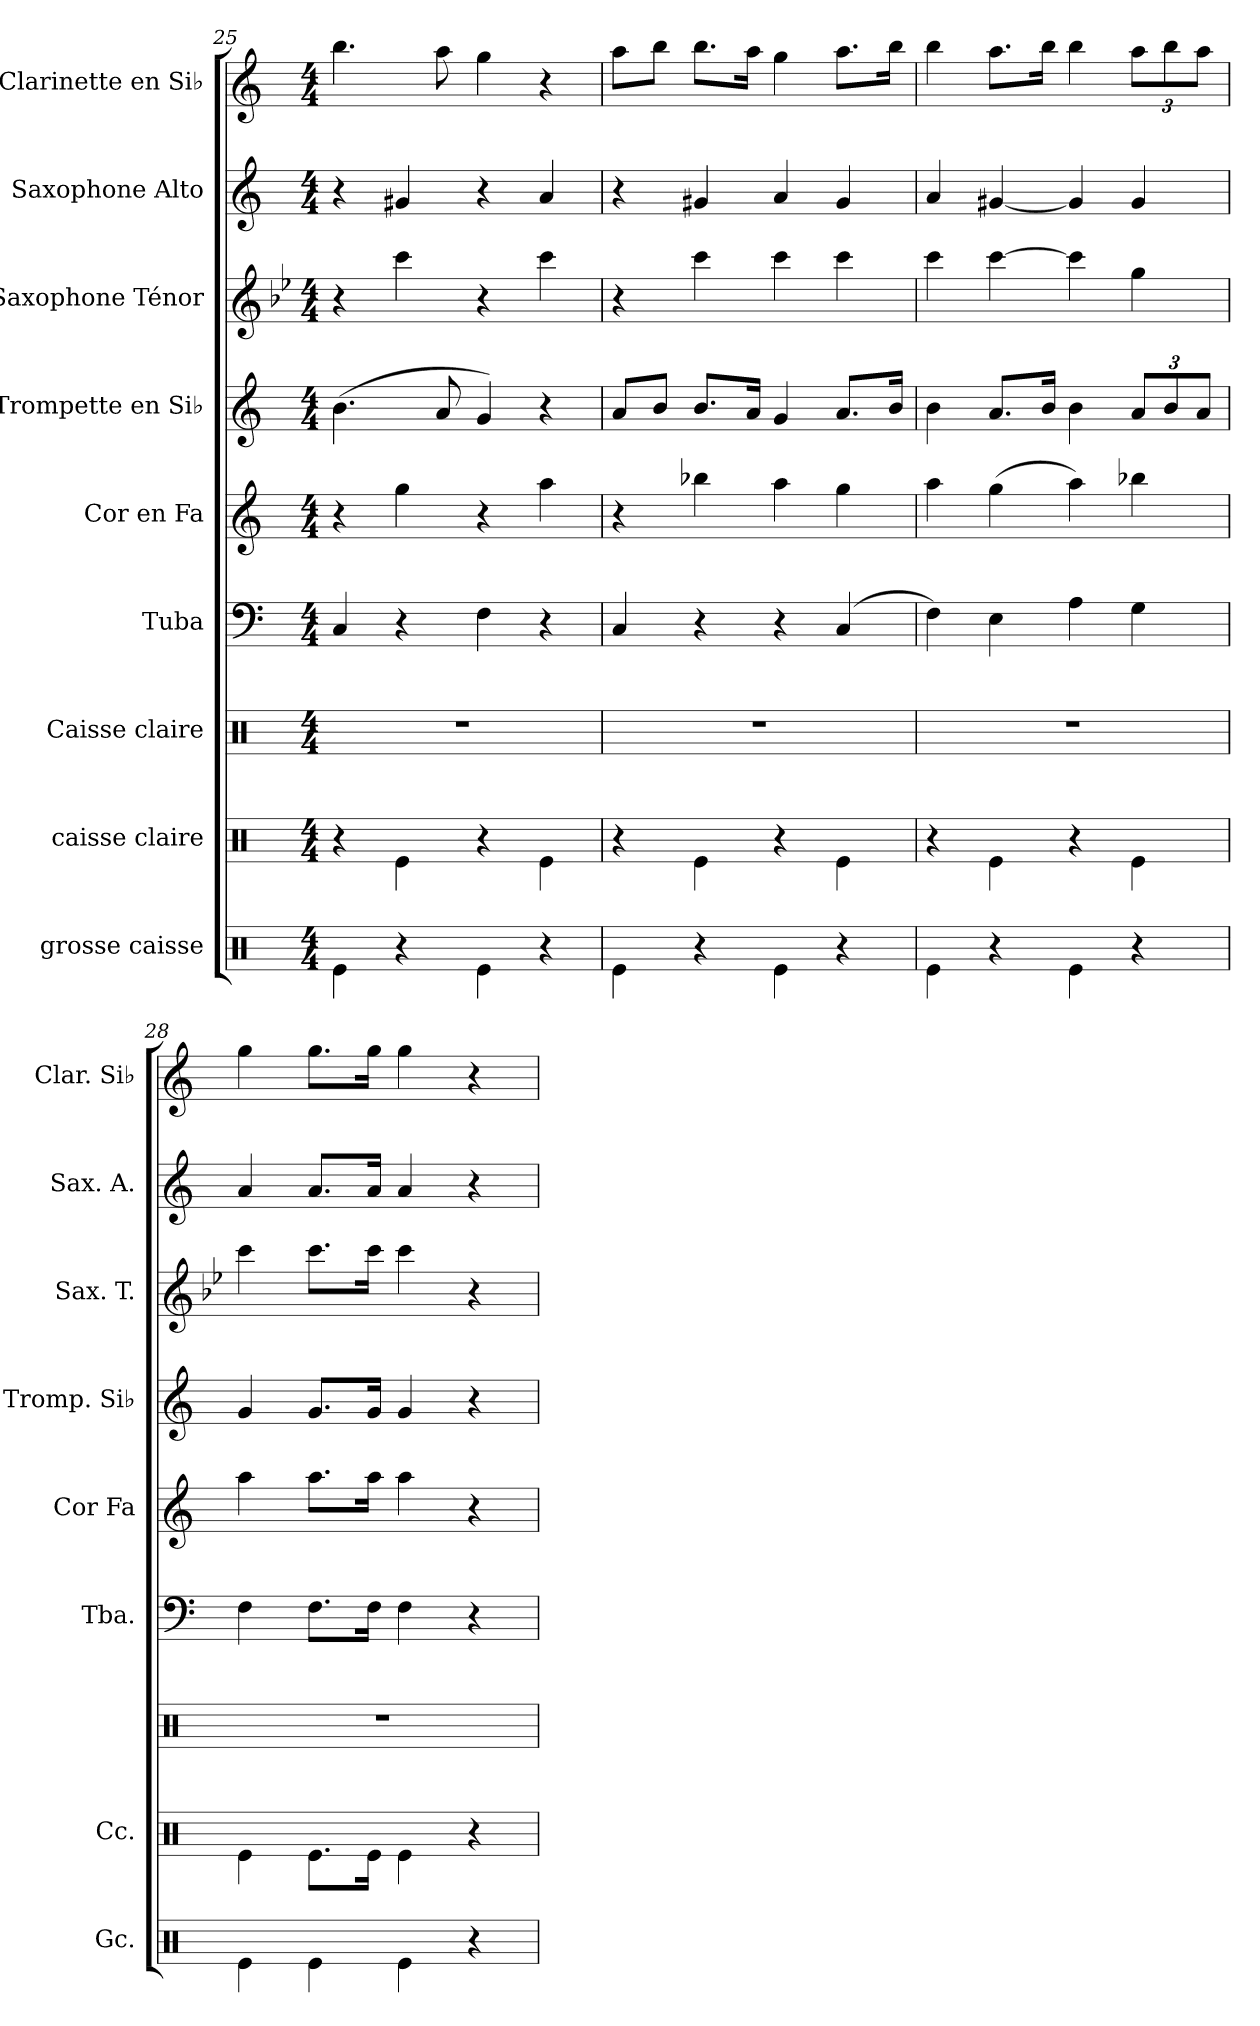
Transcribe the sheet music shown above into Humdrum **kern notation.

**kern	**kern	**kern	**kern	**kern	**kern	**kern	**kern	**kern
*part9	*part8	*part7	*part6	*part5	*part4	*part3	*part2	*part1
*staff9	*staff8	*staff7	*staff6	*staff5	*staff4	*staff3	*staff2	*staff1
*I"grosse caisse	*I"caisse claire	*I"Caisse claire	*I"Tuba	*I"Cor en Fa	*I"Trompette en Si♭	*I"Saxophone Ténor	*I"Saxophone Alto	*I"Clarinette en Si♭
*I'Gc.	*I'Cc.	*	*I'Tba.	*I'Cor Fa	*I'Tromp. Si♭	*I'Sax. T.	*I'Sax. A.	*I'Clar. Si♭
!!LO:LB:g=z
*clefX	*clefX	*clefX	*clefF4	*clefG2	*clefG2	*clefG2	*clefG2	*clefG2
*	*	*	*	*ITrd4c7	*ITrd1c2	*ITrd8c14	*ITrd5c9	*ITrd1c2
*k[]	*k[]	*k[]	*k[]	*k[b-]	*k[b-e-]	*k[b-e-]	*k[b-e-a-]	*k[b-e-]
*M4/4	*M4/4	*M4/4	*M4/4	*M4/4	*M4/4	*M4/4	*M4/4	*M4/4
=25	=25	=25	=25	=25	=25	=25	=25	=25
4Re\	4r	1r	4C/	4r	(4.a\	4r	4r	4.aa\
4r	4Re\	.	4r	4cc\	.	4cc\	4Bn/	.
.	.	.	.	.	8g/	.	.	8gg\
4Re\	4r	.	4F\	4r	4f/)	4r	4r	4ff\
4r	4Re\	.	4r	4dd\	4r	4cc\	4c/	4r
=26	=26	=26	=26	=26	=26	=26	=26	=26
4Re\	4r	1r	4C/	4r	8g/L	4r	4r	8gg\L
.	.	.	.	.	8a/J	.	.	8aa\J
4r	4Re\	.	4r	4ee-X\	8.a/L	4cc\	4Bn/	8.aa\L
.	.	.	.	.	16g/Jk	.	.	16gg\Jk
4Re\	4r	.	4r	4dd\	4f/	4cc\	4c/	4ff\
4r	4Re\	.	(4C/	4cc\	8.g/L	4cc\	4B/	8.gg\L
.	.	.	.	.	16a/Jk	.	.	16aa\Jk
=27	=27	=27	=27	=27	=27	=27	=27	=27
4Re\	4r	1r	4F\)	4dd\	4a\	4cc\	4c/	4aa\
4r	4Re\	.	4E\	(4cc\	8.g/L	[4cc\	[4Bn/	8.gg\L
.	.	.	.	.	16a/Jk	.	.	16aa\Jk
4Re\	4r	.	4A\	4dd\)	4a\	4cc\]	4B/]	4aa\
*	*	*	*	*	*Xbrackettup	*	*	*Xbrackettup
4r	4Re\	.	4G\	4ee-X\	12g/L	4g\	4B/	12gg\L
.	.	.	.	.	12a/	.	.	12aa\
.	.	.	.	.	12g/J	.	.	12gg\J
=28	=28	=28	=28	=28	=28	=28	=28	=28
4Re\	4Re\	1r	4F\	4dd\	4f/	4cc\	4c/	4ff\
4Re\	8.Re\L	.	8.F\L	8.dd\L	8.f/L	8.cc\L	8.c/L	8.ff\L
.	16Re\Jk	.	16F\Jk	16dd\Jk	16f/Jk	16cc\Jk	16c/Jk	16ff\Jk
4Re\	4Re\	.	4F\	4dd\	4f/	4cc\	4c/	4ff\
4r	4r	.	4r	4r	4r	4r	4r	4r
=	=	=	=	=	=	=	=	=
*-	*-	*-	*-	*-	*-	*-	*-	*-
